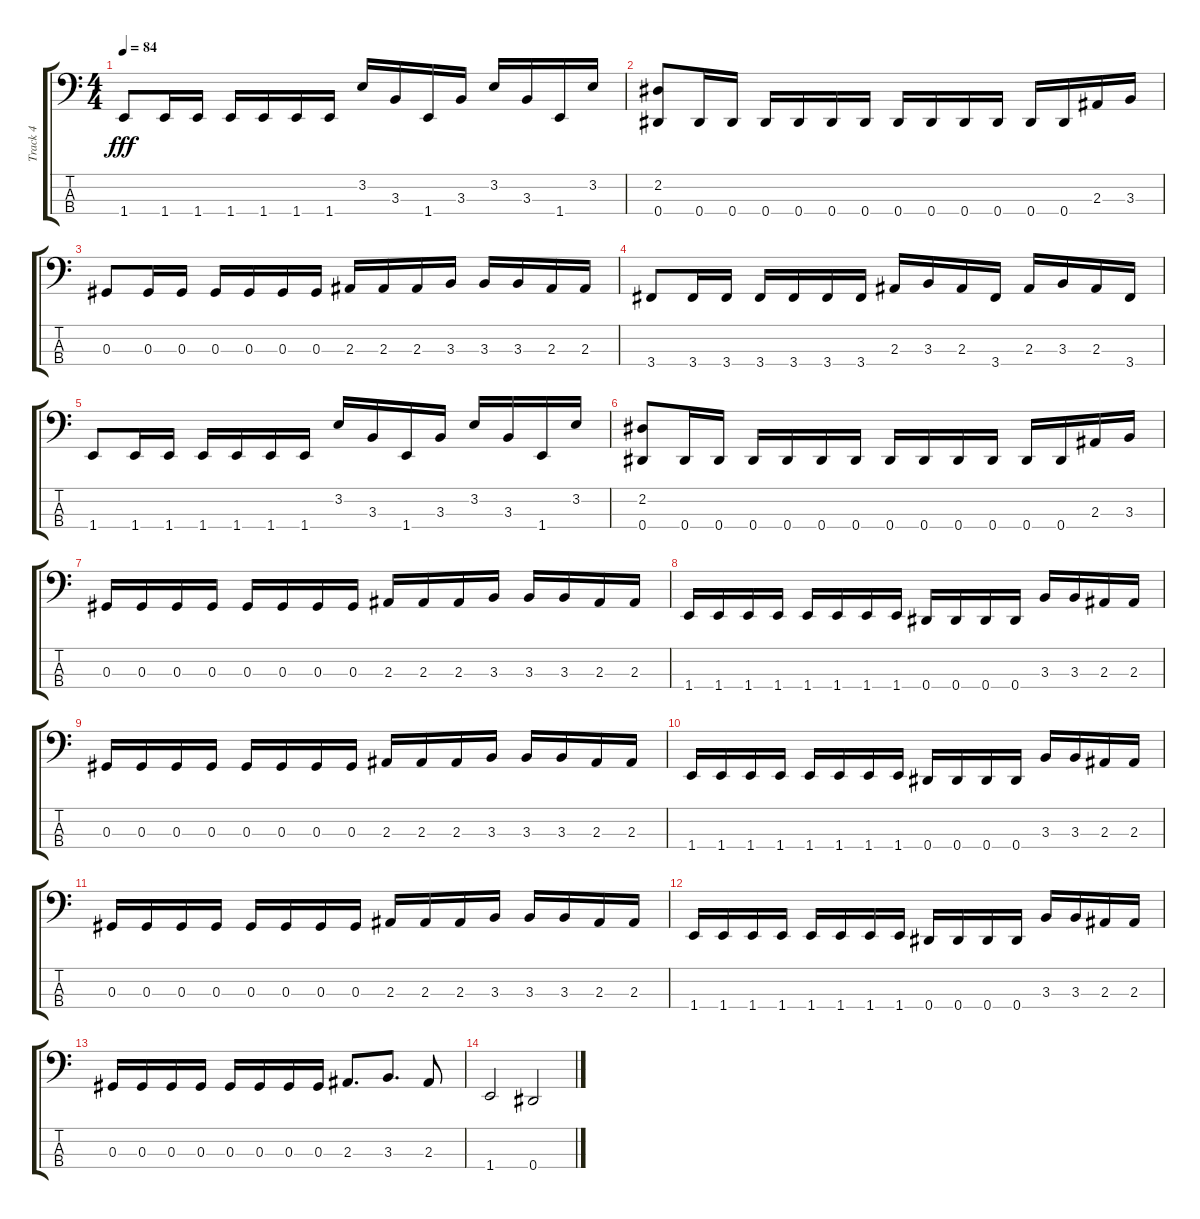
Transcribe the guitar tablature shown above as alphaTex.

\track ("Track 4" "Track 4") {instrument electricbassfinger}
\staff {score tabs}
\tuning (Gb2 Db2 Ab1 Eb1) {hide}
\ts (4 4)
\tempo 84
\clef f4
\ks c
1.4.8{dy fff} 1.4.16 1.4.16 1.4.16 1.4.16 1.4.16 1.4.16 3.2.16 3.3.16 1.4.16 3.3.16 3.2.16 3.3.16 1.4.16 3.2.16 |
(2.2 0.4).8 0.4.16 0.4.16 0.4.16 0.4.16 0.4.16 0.4.16 0.4.16 0.4.16 0.4.16 0.4.16 0.4.16 0.4.16 2.3.16 3.3.16 |
0.3.8 0.3.16 0.3.16 0.3.16 0.3.16 0.3.16 0.3.16 2.3.16 2.3.16 2.3.16 3.3.16 3.3.16 3.3.16 2.3.16 2.3.16 |
3.4.8 3.4.16 3.4.16 3.4.16 3.4.16 3.4.16 3.4.16 2.3.16 3.3.16 2.3.16 3.4.16 2.3.16 3.3.16 2.3.16 3.4.16 |
1.4.8 1.4.16 1.4.16 1.4.16 1.4.16 1.4.16 1.4.16 3.2.16 3.3.16 1.4.16 3.3.16 3.2.16 3.3.16 1.4.16 3.2.16 |
(2.2 0.4).8 0.4.16 0.4.16 0.4.16 0.4.16 0.4.16 0.4.16 0.4.16 0.4.16 0.4.16 0.4.16 0.4.16 0.4.16 2.3.16 3.3.16 |
0.3.16 0.3.16 0.3.16 0.3.16 0.3.16 0.3.16 0.3.16 0.3.16 2.3.16 2.3.16 2.3.16 3.3.16 3.3.16 3.3.16 2.3.16 2.3.16 |
1.4.16 1.4.16 1.4.16 1.4.16 1.4.16 1.4.16 1.4.16 1.4.16 0.4.16 0.4.16 0.4.16 0.4.16 3.3.16 3.3.16 2.3.16 2.3.16 |
0.3.16 0.3.16 0.3.16 0.3.16 0.3.16 0.3.16 0.3.16 0.3.16 2.3.16 2.3.16 2.3.16 3.3.16 3.3.16 3.3.16 2.3.16 2.3.16 |
1.4.16 1.4.16 1.4.16 1.4.16 1.4.16 1.4.16 1.4.16 1.4.16 0.4.16 0.4.16 0.4.16 0.4.16 3.3.16 3.3.16 2.3.16 2.3.16 |
0.3.16 0.3.16 0.3.16 0.3.16 0.3.16 0.3.16 0.3.16 0.3.16 2.3.16 2.3.16 2.3.16 3.3.16 3.3.16 3.3.16 2.3.16 2.3.16 |
1.4.16 1.4.16 1.4.16 1.4.16 1.4.16 1.4.16 1.4.16 1.4.16 0.4.16 0.4.16 0.4.16 0.4.16 3.3.16 3.3.16 2.3.16 2.3.16 |
0.3.16 0.3.16 0.3.16 0.3.16 0.3.16 0.3.16 0.3.16 0.3.16 2.3.8{d} 3.3.8{d} 2.3.8 |
1.4.2 0.4.2
